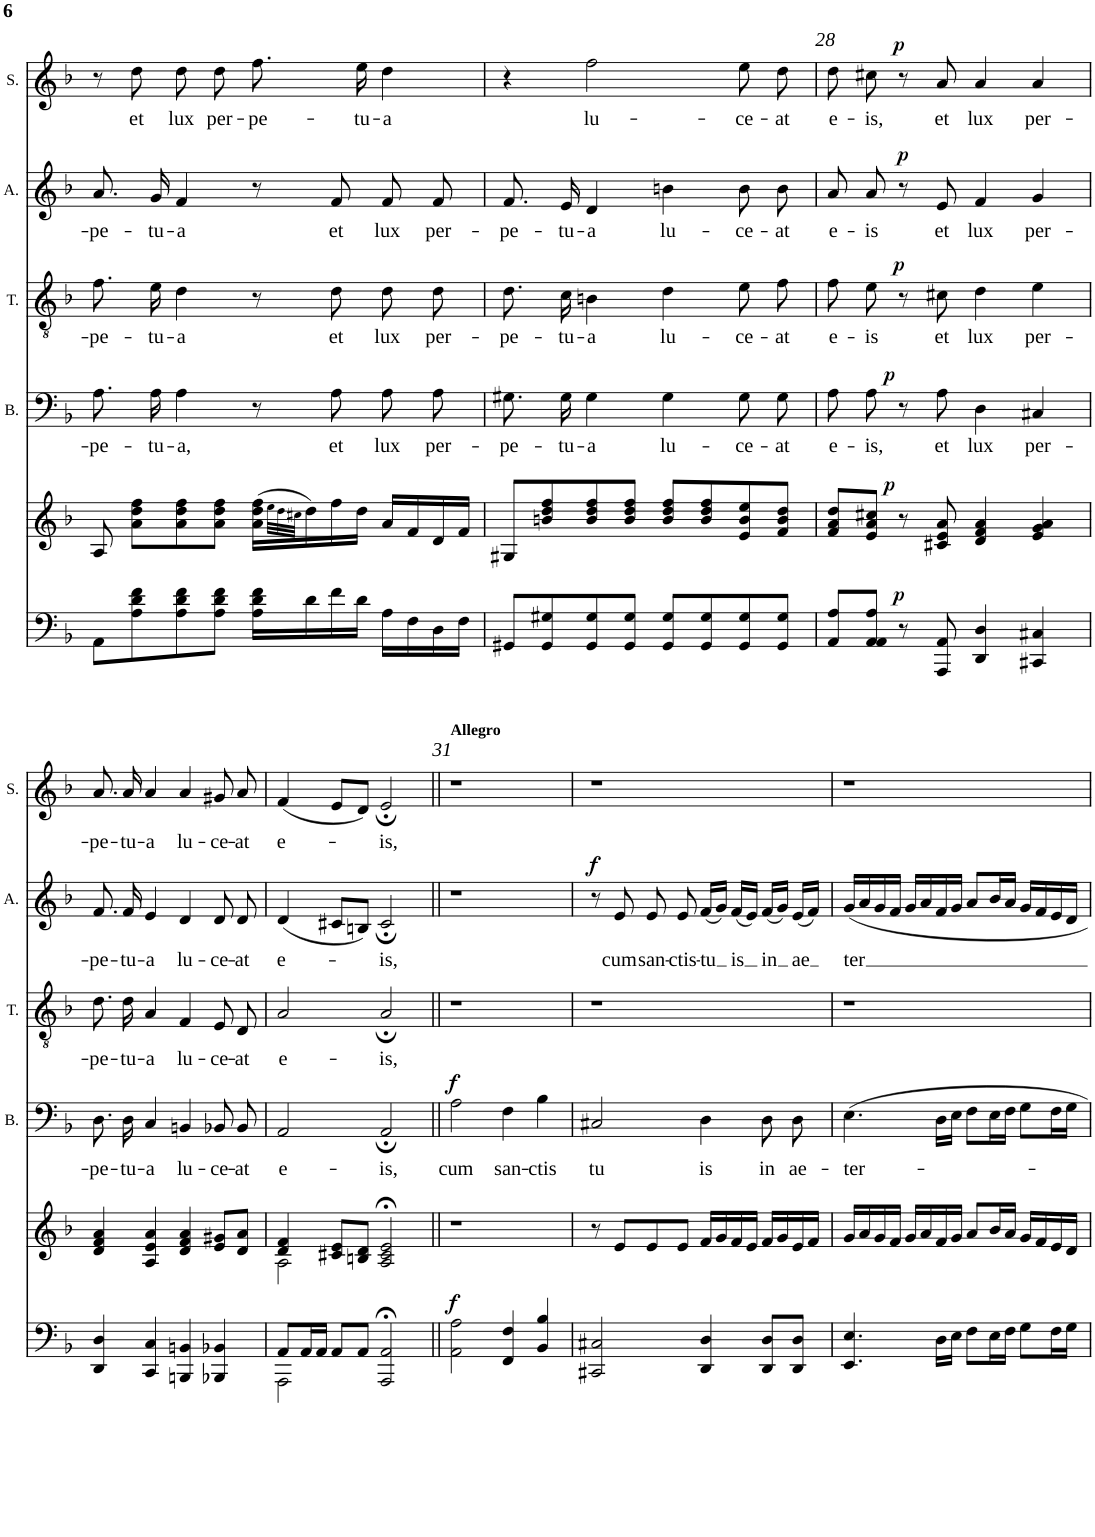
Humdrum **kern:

**kern	**dynam	**kern	**dynam	**kern	**text	**dynam	**kern	**text	**dynam	**kern	**text	**dynam	**kern	**text	**dynam
*part6	*part6	*part5	*part5	*part4	*part4	*part4	*part3	*part3	*part3	*part2	*part2	*part2	*part1	*part1	*part1
*staff6	*staff6	*staff5	*staff5	*staff4	*staff4	*staff4	*staff3	*staff3	*staff3	*staff2	*staff2	*staff2	*staff1	*staff1	*staff1
*I"Piano	*	*I"Piano	*	*I"Bass	*	*	*I"Tenor	*	*	*I"Alto	*	*	*I"Soprano	*	*
*	*	*	*	*I'B.	*	*	*I'T.	*	*	*I'A.	*	*	*I'S.	*	*
!!LO:PB:g=z
*clefF4	*	*clefG2	*	*clefF4	*	*	*clefGv2	*	*	*clefG2	*	*	*clefG2	*	*
*k[b-]	*	*k[b-]	*	*k[b-]	*	*	*k[b-]	*	*	*k[b-]	*	*	*k[b-]	*	*
*F:	*	*F:	*	*F:	*	*	*F:	*	*	*F:	*	*	*F:	*	*
*M4/4	*	*M4/4	*	*M4/4	*	*	*M4/4	*	*	*M4/4	*	*	*M4/4	*	*
*met(c)	*	*met(c)	*	*met(c)	*	*	*met(c)	*	*	*met(c)	*	*	*met(c)	*	*
=26	=26	=26	=26	=26	=26	=26	=26	=26	=26	=26	=26	=26	=26	=26	=26
*	*	*^	*	*	*	*	*	*	*	*	*	*	*	*	*
!	!	!	!	!	!	!LO:LY:b	!	!	!LO:LY:b	!	!	!LO:LY:b	!	!	!	!
8AA\L	.	8A/	8ryy	.	8.A\	-pe-	.	8.f\L	-pe-	.	8.a/	-pe-	.	8r	.	.
!	!	!	!	!	!	!	!	!	!	!	!	!	!	!	!LO:LY:b	!
8A\ 8d\ 8f\	.	2ryy	8a\ 8dd\ 8ff\L	.	.	.	.	.	.	.	.	.	.	8dd\	et	.
!	!	!	!	!	!	!LO:LY:b	!	!	!LO:LY:b	!	!	!LO:LY:b	!	!	!	!
.	.	.	.	.	16A\	-tu-	.	16e\Jk	-tu-	.	16g/	-tu-	.	.	.	.
!	!	!	!	!	!	!LO:LY:b	!	!	!LO:LY:b	!	!	!LO:LY:b	!	!	!LO:LY:b	!
8A\ 8d\ 8f\	.	.	8a\ 8dd\ 8ff\	.	4A\	-a,	.	4d\	-a	.	4f/	-a	.	8dd\	lux	.
!	!	!	!	!	!	!	!	!	!	!	!	!	!	!	!LO:LY:b	!
8A\ 8d\ 8f\J	.	.	8a\ 8dd\ 8ff\J	.	.	.	.	.	.	.	.	.	.	8dd\	per-	.
!	!	!	!	!	!	!	!	!	!	!	!	!	!	!	!LO:LY:b	!
16A\ 16d\ 16f\LL	.	.	(>16a\ 16dd\ 16ff\LL	.	8r	.	.	8r	.	.	8r	.	.	8.ff\	-pe-	.
.	.	.	32qee\LLL	.	.	.	.	.	.	.	.	.	.	.	.	.
.	.	.	32qdd\	.	.	.	.	.	.	.	.	.	.	.	.	.
.	.	.	32qcc#X\JJJ	.	.	.	.	.	.	.	.	.	.	.	.	.
16d\	.	.	16dd\)	.	.	.	.	.	.	.	.	.	.	.	.	.
!	!	!	!	!	!	!LO:LY:b	!	!	!LO:LY:b	!	!	!LO:LY:b	!	!	!	!
16f\	.	8ryy	16ff\	.	8A\	et	.	8d\	et	.	8f/	et	.	.	.	.
!	!	!	!	!	!	!	!	!	!	!	!	!	!	!	!LO:LY:b	!
16d\JJ	.	.	16dd\JJ	.	.	.	.	.	.	.	.	.	.	16ee\	-tu-	.
!	!	!	!	!	!	!LO:LY:b	!	!	!LO:LY:b	!	!	!LO:LY:b	!	!	!LO:LY:b	!
16A\LL	.	16a/LL	4ryy	.	8A\	lux	.	8d\L	lux	.	8f/	lux	.	4dd\	-a	.
16F\	.	16f/	.	.	.	.	.	.	.	.	.	.	.	.	.	.
!	!	!	!	!	!	!LO:LY:b	!	!	!LO:LY:b	!	!	!LO:LY:b	!	!	!	!
16D\	.	16d/	.	.	8A\	per-	.	8d\J	per-	.	8f/	per-	.	.	.	.
16F\JJ	.	16f/JJ	.	.	.	.	.	.	.	.	.	.	.	.	.	.
*	*	*v	*v	*	*	*	*	*	*	*	*	*	*	*	*	*
=27	=27	=27	=27	=27	=27	=27	=27	=27	=27	=27	=27	=27	=27	=27	=27
!	!	!	!	!	!LO:LY:b	!	!	!LO:LY:b	!	!	!LO:LY:b	!	!	!	!
8GG#X/L	.	8G#X/L	.	8.G#X\	-pe-	.	8.d\L	-pe-	.	8.f/	-pe-	.	4r	.	.
8GG#/ 8G#X/	.	8bn/ 8dd/ 8ff/	.	.	.	.	.	.	.	.	.	.	.	.	.
!	!	!	!	!	!LO:LY:b	!	!	!LO:LY:b	!	!	!LO:LY:b	!	!	!	!
.	.	.	.	16G#\	-tu-	.	16c\Jk	-tu-	.	16e/	-tu-	.	.	.	.
!	!	!	!	!	!LO:LY:b	!	!	!LO:LY:b	!	!	!LO:LY:b	!	!	!LO:LY:b	!
8GG#/ 8G#/	.	8b/ 8dd/ 8ff/	.	4G#\	-a	.	4Bn\	-a	.	4d/	-a	.	2ff\	lu-	.
8GG#/ 8G#/J	.	8b/ 8dd/ 8ff/J	.	.	.	.	.	.	.	.	.	.	.	.	.
!	!	!	!	!	!LO:LY:b	!	!	!LO:LY:b	!	!	!LO:LY:b	!	!	!	!
8GG#/ 8G#/L	.	8b/ 8dd/ 8ff/L	.	4G#\	lu-	.	4d\	lu-	.	4bn\	lu-	.	.	.	.
8GG#/ 8G#/	.	8b/ 8dd/ 8ff/	.	.	.	.	.	.	.	.	.	.	.	.	.
!	!	!	!	!	!LO:LY:b	!	!	!LO:LY:b	!	!	!LO:LY:b	!	!	!LO:LY:b	!
8GG#/ 8G#/	.	8e/ 8b/ 8ee/	.	8G#\	-ce-	.	8e\L	-ce-	.	8b\	-ce-	.	8ee\	-ce-	.
!	!	!	!	!	!LO:LY:b	!	!	!LO:LY:b	!	!	!LO:LY:b	!	!	!LO:LY:b	!
8GG#/ 8G#/J	.	8f/ 8b/ 8dd/J	.	8G#\	-at	.	8f\J	-at	.	8b\	-at	.	8dd\	-at	.
=28	=28	=28	=28	=28	=28	=28	=28	=28	=28	=28	=28	=28	=28	=28	=28
!	!	!	!	!	!LO:LY:b	!	!	!LO:LY:b	!	!	!LO:LY:b	!	!	!LO:LY:b	!
*^	*	*^	*	*^	*	*	*^	*	*	*	*	*	*^	*	*
8AA/ 8A/L	8..ryy	.	8f/ 8a/ 8dd/L	8.ryy	.	8A\	8.ryy	e-	.	8f\L	8..ryy	e-	.	8a/	e-	.	8dd\	8..ryy	e-	.
!	!	!	!	!	!	!	!	!LO:LY:b	!	!	!	!LO:LY:b	!	!	!LO:LY:b	!	!	!	!LO:LY:b	!
8AA/ 8AA/ 8A/J	.	.	8e/ 8a/ 8cc#X/J	.	.	8A\	.	-is,	.	8e\J	.	-is	.	8a/	-is	.	8cc#X\	.	-is,	.
!	!	!	!	!	!LO:DY:a	!	!	!	!LO:DY:a	!	!	!	!	!	!	!	!	!	!	!
.	.	.	.	2ryy	p	.	2ryy	.	p	.	.	.	.	.	.	.	.	.	.	.
!	!	!LO:DY:a	!	!	!	!	!	!	!	!	!	!	!LO:DY:a	!	!	!	!	!	!	!LO:DY:a
.	2ryy	p	.	.	.	.	.	.	.	.	2ryy	.	p	.	.	.	.	2ryy	.	p
!	!	!	!	!	!	!	!	!	!	!	!	!	!	!	!	!LO:DY:a	!	!	!	!
8r	.	.	8r	.	.	8r	.	.	.	8r	.	.	.	8r	.	p	8r	.	.	.
!	!	!	!	!	!	!	!	!LO:LY:b	!	!	!	!LO:LY:b	!	!	!LO:LY:b	!	!	!	!LO:LY:b	!
8AAA/ 8AA/	.	.	8c#X/ 8e/ 8a/	.	.	8A\	.	et	.	8c#X\	.	et	.	8e/	et	.	8a/	.	et	.
!	!	!	!	!	!	!	!	!LO:LY:b	!	!	!	!LO:LY:b	!	!	!LO:LY:b	!	!	!	!LO:LY:b	!
4DD/ 4D/	.	.	4d/ 4f/ 4a/	.	.	4D\	.	lux	.	4d\	.	lux	.	4f/	lux	.	4a/	.	lux	.
.	.	.	.	4ryy	.	.	4ryy	.	.	.	.	.	.	.	.	.	.	.	.	.
.	4ryy	.	.	.	.	.	.	.	.	.	4ryy	.	.	.	.	.	.	4ryy	.	.
!	!	!	!	!	!	!	!	!LO:LY:b	!	!	!	!LO:LY:b	!	!	!LO:LY:b	!	!	!	!LO:LY:b	!
4CC#X/ 4C#X/	.	.	4e/ 4g/ 4a/	.	.	4C#X/	.	per-	.	4e\	.	per-	.	4g/	per-	.	4a/	.	per-	.
.	.	.	.	16ryy	.	.	16ryy	.	.	.	.	.	.	.	.	.	.	.	.	.
.	32ryy	.	.	.	.	.	.	.	.	.	32ryy	.	.	.	.	.	.	32ryy	.	.
!!LO:LB:g=z
=29	=29	=29	=29	=29	=29	=29	=29	=29	=29	=29	=29	=29	=29	=29	=29	=29	=29	=29	=29	=29
!	!	!	!	!	!	!	!	!LO:LY:b	!	!	!	!LO:LY:b	!	!	!LO:LY:b	!	!	!	!LO:LY:b	!
*v	*v	*	*	*	*	*v	*v	*	*	*v	*v	*	*	*	*	*	*v	*v	*	*
*	*	*v	*v	*	*	*	*	*	*	*	*	*	*	*	*	*
4DD/ 4D/	.	4d/ 4f/ 4a/	.	8.D\	-pe-	.	8.d\L	-pe-	.	8.f/	-pe-	.	8.a/	-pe-	.
!	!	!	!	!	!LO:LY:b	!	!	!LO:LY:b	!	!	!LO:LY:b	!	!	!LO:LY:b	!
.	.	.	.	16D\	-tu-	.	16d\Jk	-tu-	.	16f/	-tu-	.	16a/	-tu-	.
!	!	!	!	!	!LO:LY:b	!	!	!LO:LY:b	!	!	!LO:LY:b	!	!	!LO:LY:b	!
4CC/ 4C/	.	4A/ 4e/ 4a/	.	4C/	-a	.	4A/	-a	.	4e/	-a	.	4a/	-a	.
!	!	!	!	!	!LO:LY:b	!	!	!LO:LY:b	!	!	!LO:LY:b	!	!	!LO:LY:b	!
4BBBn/ 4BBn/	.	4d/ 4f/ 4a/	.	4BBn/	lu-	.	4F/	lu-	.	4d/	lu-	.	4a/	lu-	.
!	!	!	!	!	!LO:LY:b	!	!	!LO:LY:b	!	!	!LO:LY:b	!	!	!LO:LY:b	!
4BBB-X/ 4BB-X/	.	8e/ 8g#X/L	.	8BB-X/	-ce-	.	8E/L	-ce-	.	8d/	-ce-	.	8g#X/	-ce-	.
!	!	!	!	!	!LO:LY:b	!	!	!LO:LY:b	!	!	!LO:LY:b	!	!	!LO:LY:b	!
.	.	8d/ 8a/J	.	8BB-/	-at	.	8D/J	-at	.	8d/	-at	.	8a/	-at	.
=30	=30	=30	=30	=30	=30	=30	=30	=30	=30	=30	=30	=30	=30	=30	=30
*^	*	*^	*	*	*	*	*	*	*	*	*	*	*	*	*
!	!	!	!	!	!	!	!LO:LY:b	!	!	!LO:LY:b	!	!	!LO:LY:b	!	!	!LO:LY:b	!
8AA/L	2AAA\	.	4d/ 4f/	2A\	.	2AA/	e-	.	2A/	e-	.	(<4d/	e-	.	(<4f/	e-	.
16AA/L	.	.	.	.	.	.	.	.	.	.	.	.	.	.	.	.	.
16AA/JJ	.	.	.	.	.	.	.	.	.	.	.	.	.	.	.	.	.
8AA/L	.	.	8c#X/ 8e/L	.	.	.	.	.	.	.	.	8c#X/L	.	.	8e/L	.	.
8AA/J	.	.	8Bn/ 8d/J	.	.	.	.	.	.	.	.	8Bn/J)	.	.	8d/J)	.	.
!	!	!	!	!	!	!	!LO:LY:b	!	!	!LO:LY:b	!	!	!LO:LY:b	!	!	!LO:LY:b	!
2AAA/;< 2AA/;<	2ryy	.	2A/;< 2c#/;< 2e/;<	2ryy	.	2AA;/	-is,	.	2A;/	-is,	.	2c#;/	-is,	.	2e;/	-is,	.
=31||	=31||	=31||	=31||	=31||	=31||	=31||	=31||	=31||	=31||	=31||	=31||	=31||	=31||	=31||	=31||	=31||	=31||
!	!	!	!	!	!	!	!	!	!	!	!	!	!	!	!LO:TX:a:B:t=Allegro	!	!
!	!	!LO:DY:a	!	!	!	!	!LO:LY:b	!LO:DY:a	!	!	!	!	!	!	!	!	!
*v	*v	*	*	*	*	*	*	*	*	*	*	*	*	*	*	*	*
*	*	*v	*v	*	*	*	*	*	*	*	*	*	*	*	*	*
2AA\ 2A\	f	1r	.	2A\	cum	f	1r	.	.	1r	.	.	1r	.	.
!	!	!	!	!	!LO:LY:b	!	!	!	!	!	!	!	!	!	!
4FF/ 4F/	.	.	.	4F\	san-	.	.	.	.	.	.	.	.	.	.
!	!	!	!	!	!LO:LY:b	!	!	!	!	!	!	!	!	!	!
4BB-/ 4B-/	.	.	.	4B-\	-ctis	.	.	.	.	.	.	.	.	.	.
=32	=32	=32	=32	=32	=32	=32	=32	=32	=32	=32	=32	=32	=32	=32	=32
!	!	!	!	!	!LO:LY:b	!	!	!	!	!	!	!LO:DY:a	!	!	!
2CC#X/ 2C#X/	.	8r	.	2C#X/	tu	.	1r	.	.	8r	.	f	1r	.	.
!	!	!	!	!	!	!	!	!	!	!	!LO:LY:b	!	!	!	!
.	.	8e/L	.	.	.	.	.	.	.	8e/	cum	.	.	.	.
!	!	!	!	!	!	!	!	!	!	!	!LO:LY:b	!	!	!	!
.	.	8e/	.	.	.	.	.	.	.	8e/	san-	.	.	.	.
!	!	!	!	!	!	!	!	!	!	!	!LO:LY:b	!	!	!	!
.	.	8e/J	.	.	.	.	.	.	.	8e/	-ctis-	.	.	.	.
!	!	!	!	!	!LO:LY:b	!	!	!	!	!	!LO:LY:b	!	!	!	!
4DD/ 4D/	.	16f/LL	.	4D\	is	.	.	.	.	(16f/LL	-tu	.	.	.	.
.	.	16g/	.	.	.	.	.	.	.	16g/JJ)	.	.	.	.	.
!	!	!	!	!	!	!	!	!	!	!	!LO:LY:b	!	!	!	!
.	.	16f/	.	.	.	.	.	.	.	(16f/LL	is	.	.	.	.
.	.	16e/JJ	.	.	.	.	.	.	.	16e/JJ)	.	.	.	.	.
!	!	!	!	!	!LO:LY:b	!	!	!	!	!	!LO:LY:b	!	!	!	!
8DD/ 8D/L	.	16f/LL	.	8D\	in	.	.	.	.	(16f/LL	in	.	.	.	.
.	.	16g/	.	.	.	.	.	.	.	16g/JJ)	.	.	.	.	.
!	!	!	!	!	!LO:LY:b	!	!	!	!	!	!LO:LY:b	!	!	!	!
8DD/ 8D/J	.	16e/	.	8D\	ae-	.	.	.	.	(16e/LL	ae	.	.	.	.
.	.	16f/JJ	.	.	.	.	.	.	.	16f/JJ)	.	.	.	.	.
=33	=33	=33	=33	=33	=33	=33	=33	=33	=33	=33	=33	=33	=33	=33	=33
!	!	!	!	!	!LO:LY:b	!	!	!	!	!	!LO:LY:b	!	!	!	!
4.EE/ 4.E/	.	16g/LL	.	4.E\	-ter-	.	1r	.	.	16g/LL	ter	.	1r	.	.
.	.	16a/	.	.	.	.	.	.	.	16a/	.	.	.	.	.
.	.	16g/	.	.	.	.	.	.	.	16g/	.	.	.	.	.
.	.	16f/JJ	.	.	.	.	.	.	.	16f/JJ	.	.	.	.	.
.	.	16g/LL	.	.	.	.	.	.	.	16g/LL	.	.	.	.	.
.	.	16a/	.	.	.	.	.	.	.	16a/	.	.	.	.	.
16D\LL	.	16f/	.	16D\LL	.	.	.	.	.	16f/	.	.	.	.	.
16E\JJ	.	16g/JJ	.	16E\JJ	.	.	.	.	.	16g/JJ	.	.	.	.	.
8F\L	.	8a/L	.	8F\L	.	.	.	.	.	8a/L	.	.	.	.	.
16E\L	.	16b-/L	.	16E\L	.	.	.	.	.	16b-/L	.	.	.	.	.
16F\JJ	.	16a/JJ	.	16F\JJ	.	.	.	.	.	16a/JJ	.	.	.	.	.
8G\L	.	16g/LL	.	8G\L	.	.	.	.	.	16g/LL	.	.	.	.	.
.	.	16f/	.	.	.	.	.	.	.	16f/	.	.	.	.	.
16F\L	.	16e/	.	16F\L	.	.	.	.	.	16e/	.	.	.	.	.
16G\JJ	.	16d/JJ	.	16G\JJ	.	.	.	.	.	16d/JJ	.	.	.	.	.
=	=	=	=	=	=	=	=	=	=	=	=	=	=	=	=
*-	*-	*-	*-	*-	*-	*-	*-	*-	*-	*-	*-	*-	*-	*-	*-
